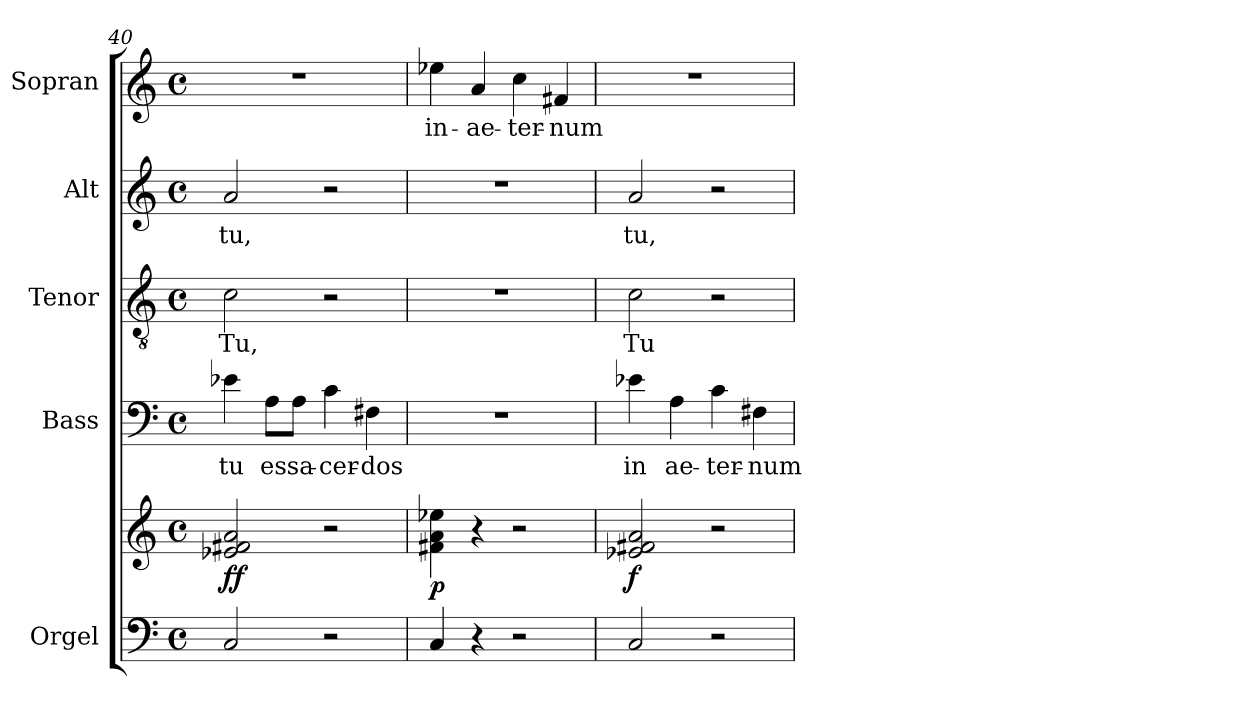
**kern	**kern	**dynam	**kern	**text	**kern	**text	**kern	**text	**kern	**text
*part5	*part5	*part5	*part4	*part4	*part3	*part3	*part2	*part2	*part1	*part1
*staff6	*staff5	*staff5/6	*staff4	*staff4	*staff3	*staff3	*staff2	*staff2	*staff1	*staff1
*I"Orgel	*	*	*I"Bass	*	*I"Tenor	*	*I"Alt	*	*I"Sopran	*
*I'Org.	*	*	*I'B.	*	*I'T.	*	*I'A.	*	*I'S.	*
*clefF4	*clefG2	*	*clefF4	*	*clefGv2	*	*clefG2	*	*clefG2	*
*k[]	*k[]	*	*k[]	*	*k[]	*	*k[]	*	*k[]	*
*C:	*C:	*	*C:	*	*C:	*	*C:	*	*C:	*
*M4/4	*M4/4	*	*M4/4	*	*M4/4	*	*M4/4	*	*M4/4	*
*met(c)	*met(c)	*	*met(c)	*	*met(c)	*	*met(c)	*	*met(c)	*
=40	=40	=40	=40	=40	=40	=40	=40	=40	=40	=40
!	!	!LO:DY:b	!	!LO:LY:b	!	!LO:LY:b	!	!LO:LY:b	!	!
2C/	2e-X/ 2f#X/ 2a/	ff	4e-X\	tu	2c\	Tu,	2a/	tu,	1r	.
!	!	!	!	!LO:LY:b	!	!	!	!	!	!
.	.	.	8A\L	es	.	.	.	.	.	.
!	!	!	!	!LO:LY:b	!	!	!	!	!	!
.	.	.	8A\J	sa-	.	.	.	.	.	.
!	!	!	!	!LO:LY:b	!	!	!	!	!	!
2r	2r	.	4c\	-cer-	2r	.	2r	.	.	.
!	!	!	!	!LO:LY:b	!	!	!	!	!	!
.	.	.	4F#X\	-dos	.	.	.	.	.	.
=41	=41	=41	=41	=41	=41	=41	=41	=41	=41	=41
!	!	!LO:DY:b	!	!	!	!	!	!	!	!LO:LY:b
4C/	4f#X\ 4a\ 4ee-X\	p	1r	.	1r	.	1r	.	4ee-X\	in-
!	!	!	!	!	!	!	!	!	!	!LO:LY:b
4r	4r	.	.	.	.	.	.	.	4a/	-ae-
!	!	!	!	!	!	!	!	!	!	!LO:LY:b
2r	2r	.	.	.	.	.	.	.	4cc\	-ter-
!	!	!	!	!	!	!	!	!	!	!LO:LY:b
.	.	.	.	.	.	.	.	.	4f#X/	-num
!!LO:LB:g=z
=42	=42	=42	=42	=42	=42	=42	=42	=42	=42	=42
!	!	!LO:DY:b	!	!LO:LY:b	!	!LO:LY:b	!	!LO:LY:b	!	!
2C/	2e-X/ 2f#X/ 2a/	f	4e-X\	in	2c\	Tu	2a/	tu,	1r	.
!	!	!	!	!LO:LY:b	!	!	!	!	!	!
.	.	.	4A\	ae-	.	.	.	.	.	.
!	!	!	!	!LO:LY:b	!	!	!	!	!	!
2r	2r	.	4c\	-ter-	2r	.	2r	.	.	.
!	!	!	!	!LO:LY:b	!	!	!	!	!	!
.	.	.	4F#X\	-num	.	.	.	.	.	.
=	=	=	=	=	=	=	=	=	=	=
*-	*-	*-	*-	*-	*-	*-	*-	*-	*-	*-
